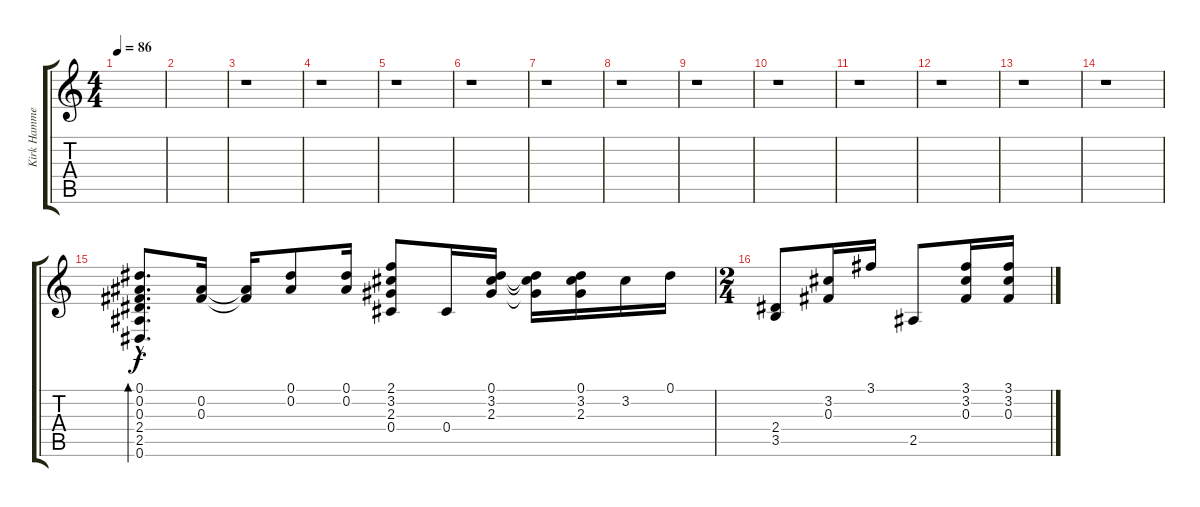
\track ("Kirk Hammett (clean)" "Kirk Hamme") {instrument electricguitarclean}
\staff {score tabs}
\tuning (Eb4 Bb3 Gb3 Db3 Ab2 Eb2) {hide}
\ts (4 4)
\tempo 86
\clef g2
\ks c
|
|
r.1 |
r.1 |
r.1 |
r.1 |
r.1 |
r.1 |
r.1 |
r.1 |
r.1 |
r.1 |
r.1 |
r.1 |
(0.1{hac} 0.2{hac} 0.3{hac} 2.4{hac} 2.5{hac} 0.6{hac}).8{d bd 60} (0.2 0.3).16 (0.2{t} 0.3{t}).16 (0.1 0.2).8 (0.1 0.2).16 (2.1 3.2 2.3 0.4).8 0.4.16 (0.1 3.2 2.3).16 (0.1{t} 3.2{t} 2.3{t}).16 (0.1 3.2 2.3).16 3.2.16 0.1.16 |
\ts (2 4)
(2.4 3.5).8 (3.2 0.3).16 3.1.16 2.5.8 (3.1 3.2 0.3).16 (3.1 3.2 0.3).16
